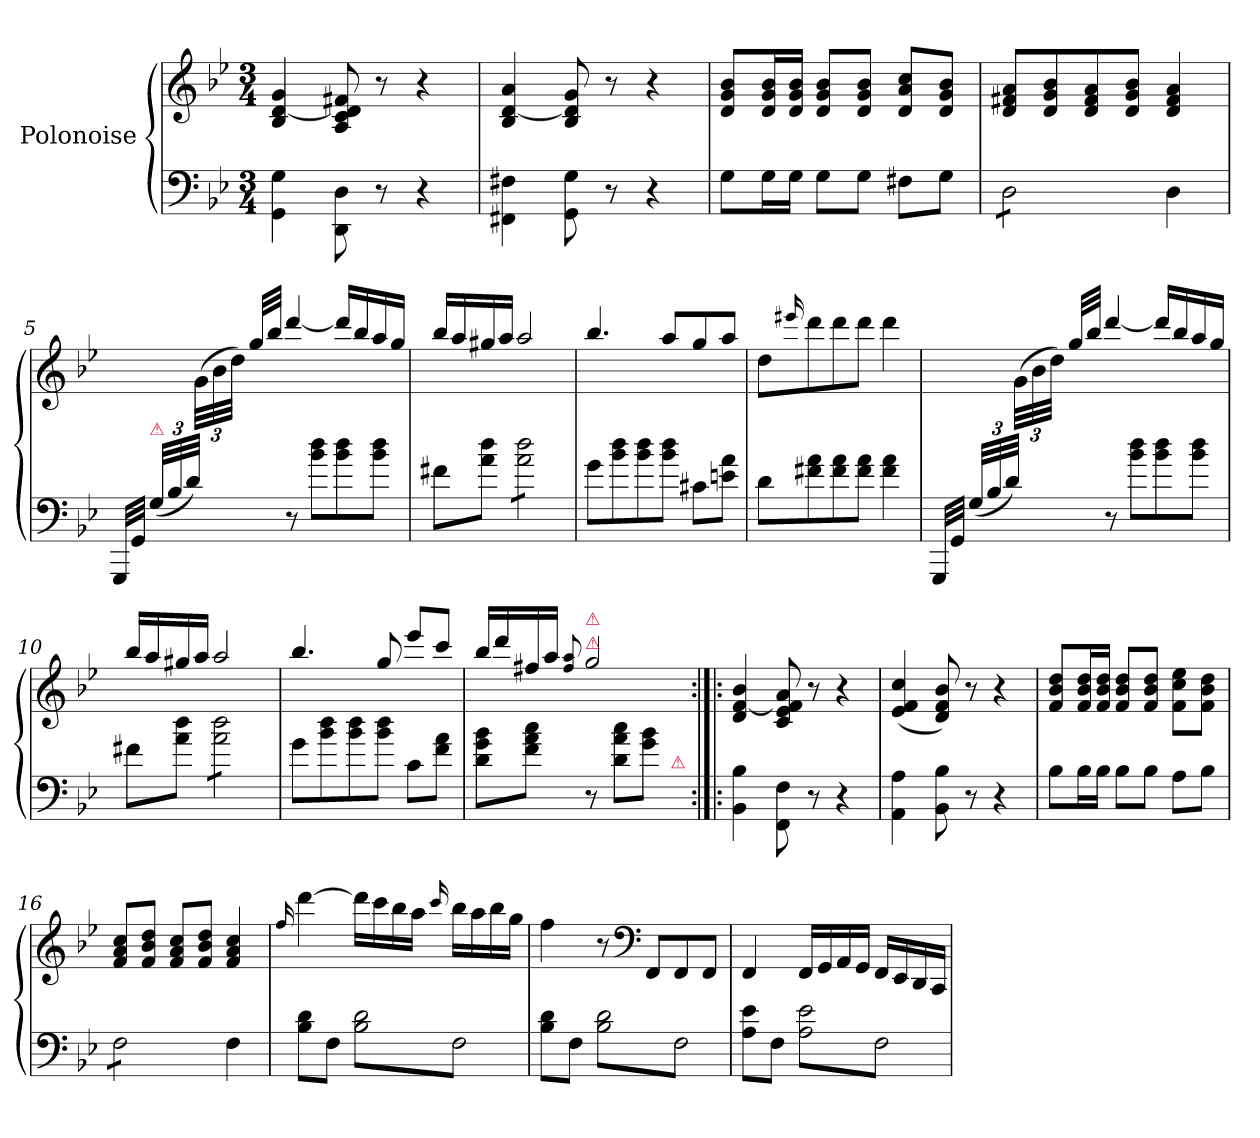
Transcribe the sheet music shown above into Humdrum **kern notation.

**kern	**kern
*part1	*part1
*staff2	*staff1
*I"Polonoise	*
*clefF4	*clefG2
*k[b-e-]	*k[b-e-]
*M3/4	*M3/4
=1	=1
4GG\ 4G\	4B- [4d 4g
8DD\ 8D\	8A 8c 8d] 8f#X
8r	8r
4r	4r
=2	=2
4FF#X\ 4F#X\	4B- [4d 4a
8GG\ 8G\	8B- 8d] 8g
8r	8r
4r	4r
=3	=3
8GL	8d 8g 8b-L
16GL	16d 16g 16b-L
16GJJ	16d 16g 16b-JJ
8GL	8d 8g 8b-L
8GJ	8d 8g 8b-J
8F#XL	8d 8a 8ccL
8GJ	8d 8g 8b-J
=4	=4
*tremolo	*
8DL	8d 8f#X 8aL
8D	8d 8g 8b-
8D	8d 8f# 8a
8DJ	8d 8g 8b-J
*Xtremolo	*
4D	4d 4f# 4a
=5	=5
32GGGLLL	16ryy
32GGJJJ	.
!LO:TX:a:color=crimson:t=⚠	!
(<48G/LLL	16ryy
48B-	.
48dJJJ)	.
16ryy	(>48gLLL
.	48b-
.	48ddJJJ)
16ryy	32gg/LLL
.	32bb-JJJ
8r	[4ddd/
8b-\ 8dd\L	.
8b-\ 8dd\	16ddd/LL]
.	16bb-/
8b-\ 8dd\J	16aa/
.	16gg/JJ
=6	=6
8f#XL	16bb-LL
.	16aa
8a\ 8dd\J	16gg#X/
.	16aa/JJ
*tremolo	*
8a\ 8dd\L	2aa/
8a\ 8dd\	.
8a\ 8dd\	.
8a\ 8dd\J	.
*Xtremolo	*
=7	=7
8g\L	4.bb-/
8b-\ 8dd\	.
8b-\ 8dd\	.
8b-\ 8dd\J	8aa/L
8c#XL	8gg
8en\ 8a\J	8aa/J
=8	=8
8d\L	8dd\L
.	16qqeee#X
8f#X\ 8a\	8ddd\
8f#\ 8a\	8ddd\
8f#\ 8a\J	8ddd\J
4f#\ 4a\	4ddd\
=9	=9
32GGGLLL	16ryy
32GGJJJ	.
(<48G/LLL	16ryy
48B-	.
48dJJJ)	.
16ryy	(>48gLLL
.	48b-
.	48ddJJJ)
16ryy	32gg/LLL
.	32bb-JJJ
8r	[4ddd/
8b-\ 8dd\L	.
8b-\ 8dd\	16ddd/LL]
.	16bb-/
8b-\ 8dd\J	16aa/
.	16gg/JJ
=10	=10
8f#XL	16bb-LL
.	16aa
8a\ 8dd\J	16gg#X/
.	16aa/JJ
*tremolo	*
8a\ 8dd\L	2aa/
8a\ 8dd\	.
8a\ 8dd\	.
8a\ 8dd\J	.
*Xtremolo	*
=11	=11
8g\L	4.bb-/
8b-\ 8dd\	.
8b-\ 8dd\	.
8b-\ 8dd\J	8gg/
8c\L	8eee-/L
8f\ 8a\J	8ccc/J
=12	=12
8d\ 8g\ 8b-\L	16bb-/LL
.	16ddd/
8f\ 8a\ 8cc\J	16ff#X/
.	16aa/JJ
.	8qqff#/ 8qqaa/
!	!LO:TX:a:color=crimson:t=⚠
!	!LO:TX:a:color=crimson:t=⚠
8r	2gg/
8d\ 8a\ 8cc\L	.
8g\ 8b-\J	.
!LO:TX:a:color=crimson:t=⚠	!
8ryy	.
=13:|!|:	=13:|!|:
4BB-\ 4B-\	4d [4f 4b-
8FF\ 8F\	8c 8e- 8f] 8a
8r	8r
4r	4r
=14	=14
4AA\ 4A\	(<4e- 4f 4cc
8BB-\ 8B-\	8d 8f 8b-)
8r	8r
4r	4r
=15	=15
8B-L	8f 8b- 8ddL
16B-L	16f 16b- 16ddL
16B-JJ	16f 16b- 16ddJJ
8B-L	8f 8b- 8ddL
8B-J	8f 8b- 8ddJ
8AL	8f 8cc 8ee-L
8B-J	8f 8b- 8ddJ
=16	=16
*tremolo	*
8FL	8f 8a 8ccL
8F	8f 8b- 8ddJ
8F	8f 8a 8ccL
8FJ	8f 8b- 8ddJ
*Xtremolo	*
4F	4f 4a 4cc
=17	=17
.	16qqff/
8B- 8dL	[4ddd
8FJ	.
!LO:TX:a:color=crimson:t=⚠	!
*tremolo	*
8B- 8dL	16dddLL]
.	16ccc
8F	16bb-
.	16aaJJ
.	16qqccc/
8B- 8d	16bb-LL
.	16aa
8FJ	16bb-
*Xtremolo	*
.	16ggJJ
=18	=18
8B- 8dL	4ff
8FJ	.
!LO:TX:a:color=crimson:t=⚠	!
*tremolo	*
8B- 8dL	8r
*	*clefF4
8F	8FFL
8B- 8d	8FF
8FJ	8FFJ
*Xtremolo	*
=19	=19
8A 8e-L	4FF
8FJ	.
!LO:TX:a:color=crimson:t=⚠	!
*tremolo	*
8A 8e-L	16FFLL
.	16GG
8F	16AA
.	16GGJJ
8A 8e-	16FFLL
.	16EE-
8FJ	16DD
*Xtremolo	*
.	16CCJJ
.	.
.	.
=	=
*-	*-
